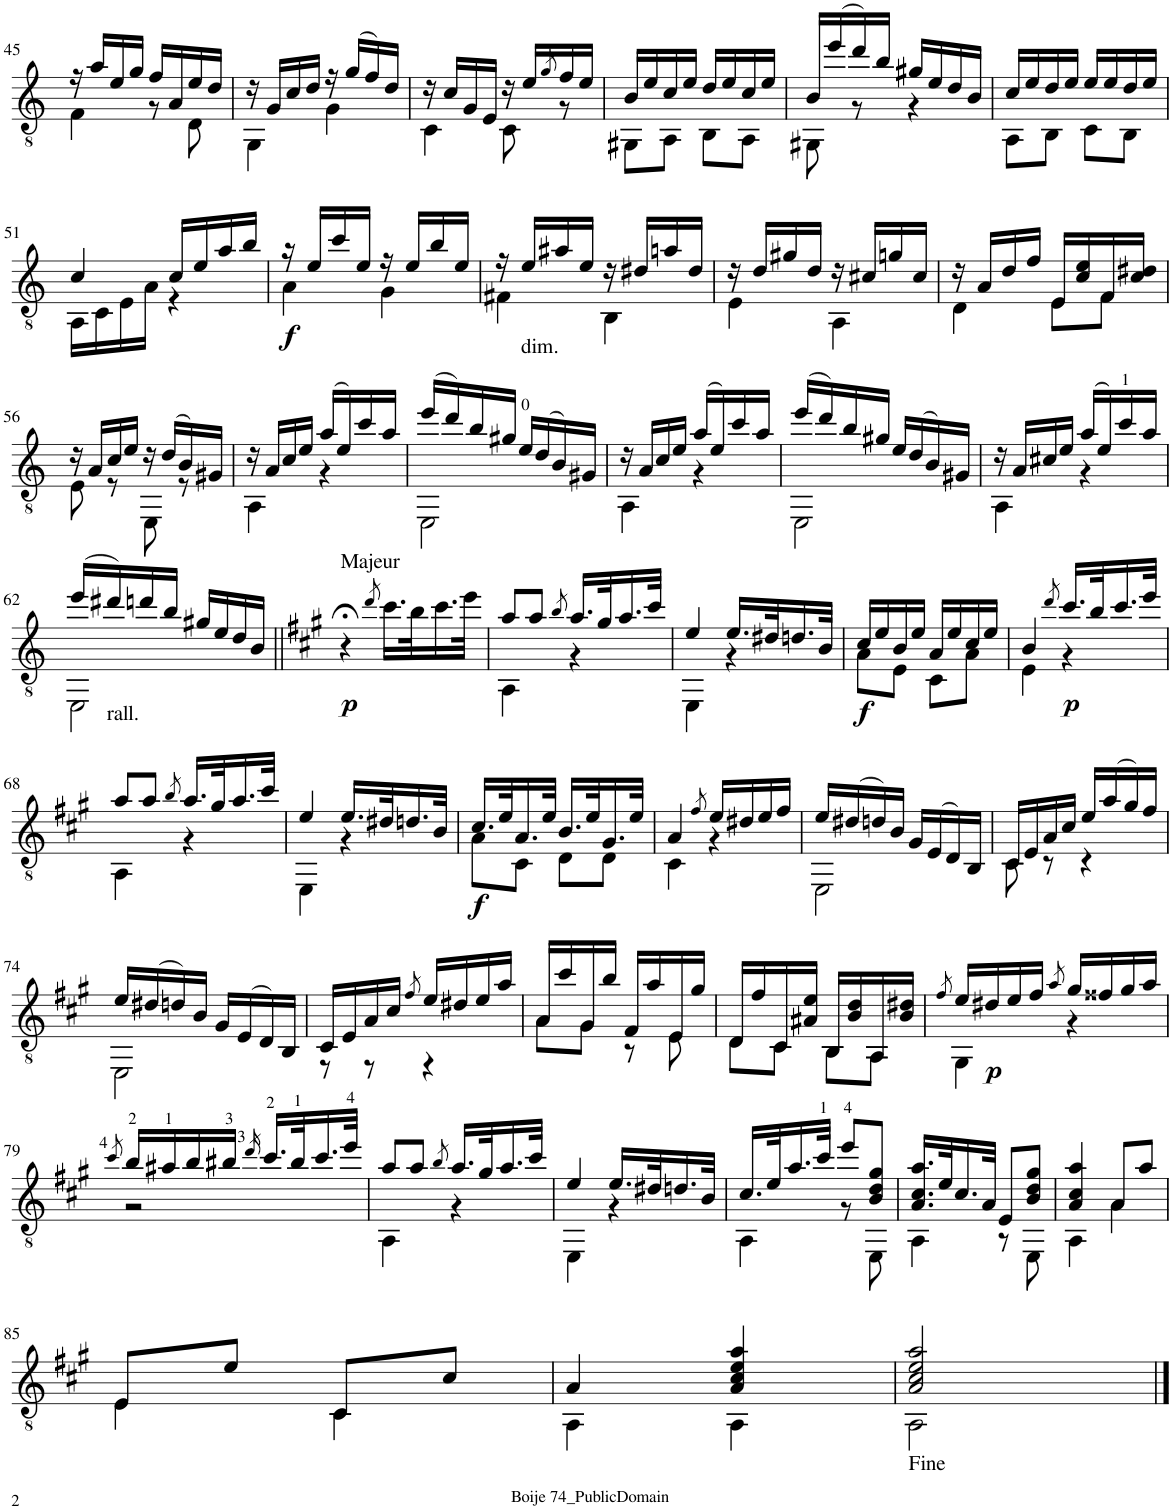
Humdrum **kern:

**kern	**dynam
*part1	*part1
*staff1	*staff1
*I"Guitar	*
*I'Guit.	*
!!LO:PB:g=z
*clefGv2	*
*k[]	*
*M2/4	*
=45	=45
*^	*
16r	4F\	.
16a/LL	.	.
16e/	.	.
16g/JJ	.	.
16f/LL	8r	.
16A/	.	.
16e/	8D\	.
16d/JJ	.	.
=46	=46	=46
16r	4GG\	.
16G/LL	.	.
16c/	.	.
16d/JJ	.	.
16r	4G\	.
(16g/LL	.	.
16f/)	.	.
16d/JJ	.	.
=47	=47	=47
16r	4C\	.
16c/LL	.	.
16G/	.	.
16E/JJ	.	.
16r	8C\	.
16e/LL	.	.
8qg/	.	.
16f/	8r	.
16e/JJ	.	.
=48	=48	=48
16B/LL	8GG#X\L	.
16e/	.	.
16c/	8AA\J	.
16e/JJ	.	.
16d/LL	8BB\L	.
16e/	.	.
16c/	8AA\J	.
16e/JJ	.	.
=49	=49	=49
16B/LL	8GG#X\	.
(16ee/	.	.
16dd/)	8r	.
16b/JJ	.	.
16g#X/LL	4r	.
16e/	.	.
16d/	.	.
16B/JJ	.	.
=50	=50	=50
16c/LL	8AA\L	.
16e/	.	.
16d/	8BB\J	.
16e/JJ	.	.
16e/LL	8C\L	.
16e/	.	.
16d/	8BB\J	.
16e/JJ	.	.
!!LO:LB:g=z	!!
=51	=51	=51
4c/	16AA\LL	.
.	16C\	.
.	16E\	.
.	16A\JJ	.
16c/LL	4r	.
16e/	.	.
16a/	.	.
16b/JJ	.	.
=52	=52	=52
!	!	!LO:DY:b
16r	4A\	f
16e/LL	.	.
16cc/	.	.
16e/JJ	.	.
16r	4G\	.
16e/LL	.	.
16b/	.	.
16e/JJ	.	.
=53	=53	=53
16r	4F#X\	.
!LO:TX:b:t=dim.	!	!
16e/LL	.	.
16a#X/	.	.
16e/JJ	.	.
16r	4BB\	.
16d#X/LL	.	.
16an/	.	.
16d#/JJ	.	.
=54	=54	=54
16r	4E\	.
16d/LL	.	.
16g#X/	.	.
16d/JJ	.	.
16r	4AA\	.
16c#X/LL	.	.
16gn/	.	.
16c#/JJ	.	.
=55	=55	=55
16r	4D\	.
16A/LL	.	.
16d/	.	.
16f/JJ	.	.
16E/LL	8E\L	.
16c/ 16e/	.	.
16F/	8F\J	.
16c/ 16d#X/JJ	.	.
!!LO:LB:g=z	!!
=56	=56	=56
16r	8E\	.
16A/LL	.	.
16c/	8r	.
16e/JJ	.	.
16r	8EE\	.
(16d/LL	.	.
16B/)	8r	.
16G#X/JJ	.	.
=57	=57	=57
16r	4AA\	.
16A/LL	.	.
16c/	.	.
16e/JJ	.	.
(16a/LL	4r	.
16e/)	.	.
16cc/	.	.
16a/JJ	.	.
=58	=58	=58
(16ee/LL	2EE\	.
16dd/)	.	.
16b/	.	.
16g#X/JJ	.	.
16e/LL	.	.
(16d/	.	.
16B/)	.	.
16G#X/JJ	.	.
=59	=59	=59
16r	4AA\	.
16A/LL	.	.
16c/	.	.
16e/JJ	.	.
(16a/LL	4r	.
16e/)	.	.
16cc/	.	.
16a/JJ	.	.
=60	=60	=60
(16ee/LL	2EE\	.
16dd/)	.	.
16b/	.	.
16g#X/JJ	.	.
16e/LL	.	.
(16d/	.	.
16B/)	.	.
16G#X/JJ	.	.
=61	=61	=61
16r	4AA\	.
16A/LL	.	.
16c#X/	.	.
16e/JJ	.	.
(16a/LL	4r	.
16e/)	.	.
16cc/	.	.
16a/JJ	.	.
!!LO:LB:g=z	!!
=62	=62	=62
(16ee/LL	2EE\	.
!LO:TX:b:t=rall.	!	!
16dd#X/)	.	.
16ddn/	.	.
16b/JJ	.	.
16g#X/LL	.	.
16e/	.	.
16d/	.	.
16B/JJ	.	.
*v	*v	*
=63||	=63||
*k[f#c#g#]	*
!LO:TX:a:t=Majeur	!
!	!LO:DY:b
4r;<	p
8qdd/	.
16.cc#\LL	.
32b\K	.
16.cc#\	.
32ee\JJk	.
=64	=64
*^	*
8a/L	4AA\	.
8a/J	.	.
8qb/	.	.
16.a/LL	4r	.
32g#/K	.	.
16.a/	.	.
32cc#/JJk	.	.
=65	=65	=65
4e/	4EE\	.
16.e/LL	4r	.
32d#X/K	.	.
16.dn/	.	.
32B/JJk	.	.
=66	=66	=66
!	!	!LO:DY:b
16c#/LL	8A\L	f
16e/	.	.
16B/	8E\J	.
16e/JJ	.	.
16A/LL	8C#\L	.
16e/	.	.
16c#/	8A\J	.
16e/JJ	.	.
=67	=67	=67
4B/	4E\	.
8qdd/	.	.
!	!	!LO:DY:b
16.cc#/LL	4r	p
32b/K	.	.
16.cc#/	.	.
32ee/JJk	.	.
!!LO:LB:g=z	!!
=68	=68	=68
8a/L	4AA\	.
8a/J	.	.
8qb/	.	.
16.a/LL	4r	.
32g#/K	.	.
16.a/	.	.
32cc#/JJk	.	.
=69	=69	=69
4e/	4EE\	.
16.e/LL	4r	.
32d#X/K	.	.
16.dn/	.	.
32B/JJk	.	.
=70	=70	=70
!	!	!LO:DY:b
16.c#/LL	8A\L	f
32e/K	.	.
16.A/	8C#\J	.
32e/JJk	.	.
16.B/LL	8D\L	.
32e/K	.	.
16.G#/	8D\J	.
32e/JJk	.	.
=71	=71	=71
4A/	4C#\	.
8qf#/	.	.
16e/LL	4r	.
16d#X/	.	.
16e/	.	.
16f#/JJ	.	.
=72	=72	=72
16e/LL	2EE\	.
(16d#X/	.	.
16dn/)	.	.
16B/JJ	.	.
16G#/LL	.	.
(16E/	.	.
16D/)	.	.
16BB/JJ	.	.
=73	=73	=73
16C#/LL	8C#\	.
16E/	.	.
16A/	8r	.
16c#/JJ	.	.
16e/LL	4r	.
(16a/	.	.
16g#/)	.	.
16f#/JJ	.	.
!!LO:LB:g=z	!!
=74	=74	=74
16e/LL	2EE\	.
(16d#X/	.	.
16dn/)	.	.
16B/JJ	.	.
16G#/LL	.	.
(16E/	.	.
16D/)	.	.
16BB/JJ	.	.
=75	=75	=75
16C#/LL	8r	.
16E/	.	.
16A/	8r	.
16c#/JJ	.	.
8qf#/	.	.
16e/LL	4r	.
16d#X/	.	.
16e/	.	.
16a/JJ	.	.
=76	=76	=76
16A/LL	8A\L	.
16cc#/	.	.
16G#/	8G#\J	.
16b/JJ	.	.
16F#/LL	8r	.
16a/	.	.
16E/	8E\	.
16g#/JJ	.	.
=77	=77	=77
16D/LL	8D\L	.
16f#/	.	.
16C#/	8C#\J	.
16A#X/ 16e/JJ	.	.
16BB/LL	8BB\L	.
16B/ 16d/	.	.
16AA/	8AA\J	.
16B/ 16d#X/JJ	.	.
=78	=78	=78
8qf#/	.	.
16e/LL	4GG#\	.
!	!	!LO:DY:b
16d#X/	.	p
16e/	.	.
16f#/JJ	.	.
8qa/	.	.
16g#/LL	4r	.
16f##X/	.	.
16g#/	.	.
16a/JJ	.	.
!!LO:LB:g=z	!!
=79	=79	=79
8qcc#/	.	.
16b/LL	2r	.
16a#X/	.	.
16b/	.	.
16b#X/JJ	.	.
16qdd/	.	.
16.cc#/LL	.	.
32b#/K	.	.
16.cc#/	.	.
32ee/JJk	.	.
=80	=80	=80
8a/L	4AA\	.
8a/J	.	.
8qb/	.	.
16.a/LL	4r	.
32g#/K	.	.
16.a/	.	.
32cc#/JJk	.	.
=81	=81	=81
4e/	4EE\	.
16.e/LL	4r	.
32d#X/K	.	.
16.dn/	.	.
32B/JJk	.	.
=82	=82	=82
16.c#/LL	4AA\	.
32e/K	.	.
16.a/	.	.
32cc#/JJk	.	.
8ee/L	8r	.
8B/ 8d/ 8g#/J	8EE\	.
=83	=83	=83
16.A/ 16.c#/ 16.a/LL	4AA\	.
32e/K	.	.
16.c#/	.	.
32A/JJk	.	.
8E/L	8r	.
8B/ 8d/ 8g#/J	8EE\	.
=84	=84	=84
4A/ 4c#/ 4a/	4AA\	.
8A/L	4A\	.
8a/J	.	.
!!LO:LB:g=z	!!
=85	=85	=85
8E/L	4E\	.
8e/J	.	.
8C#/L	4C#\	.
8c#/J	.	.
=86	=86	=86
4A/	4AA\	.
4A/ 4c#/ 4e/ 4a/	4AA\	.
=87	=87	=87
2A/ 2c#/ 2e/ 2a/	2AA\	.
*v	*v	*
==	==
*-	*-
